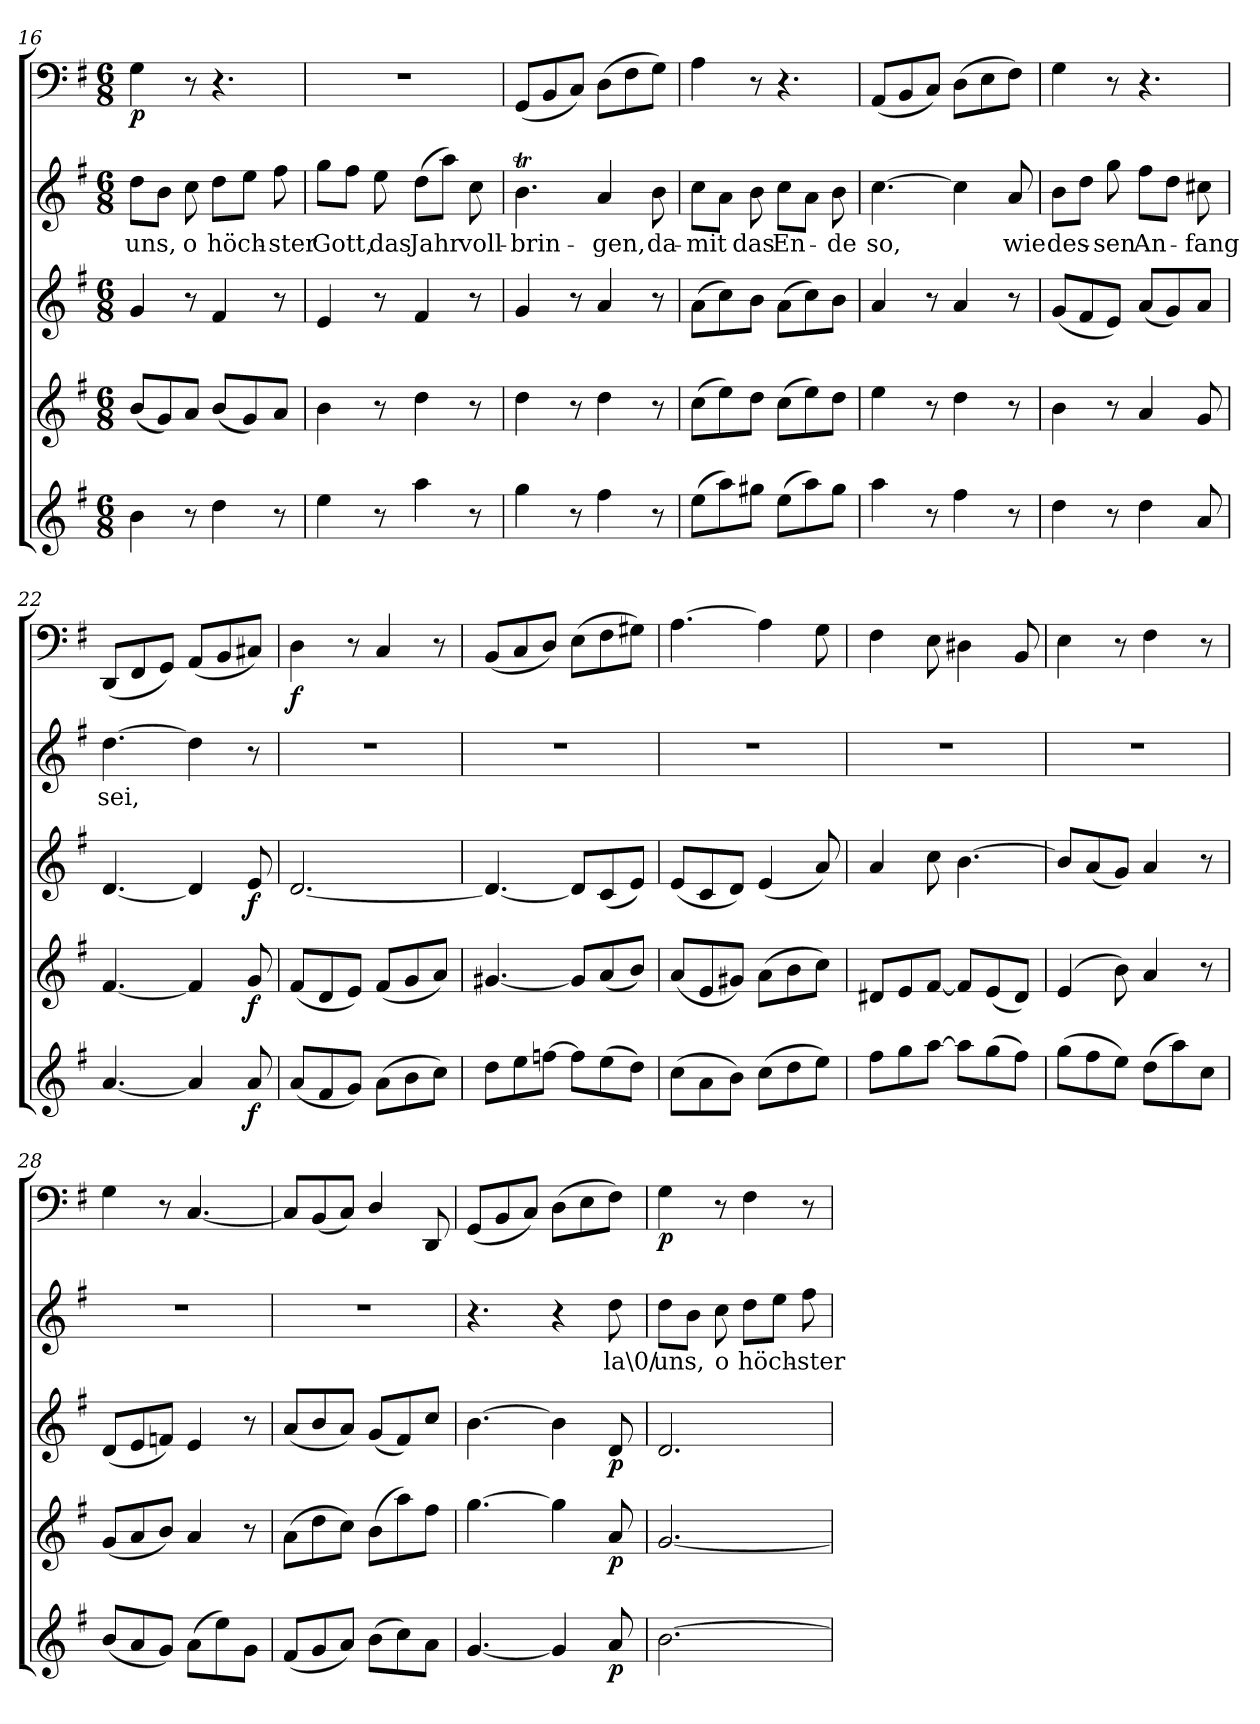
**kern	**dynam	**kern	**dynam	**kern	**dynam	**kern	**text	**kern	**dynam
*part5	*part5	*part4	*part4	*part3	*part3	*part2	*part2	*part1	*part1
*staff5	*staff5	*staff4	*staff4	*staff3	*staff3	*staff2	*staff2	*staff1	*staff1
*clefG2	*	*clefG2	*	*clefG2	*	*clefG2	*	*clefF4	*
*k[f#]	*	*k[f#]	*	*k[f#]	*	*k[f#]	*	*k[f#]	*
*G:	*	*G:	*	*G:	*	*G:	*	*G:	*
*M6/8	*	*M6/8	*	*M6/8	*	*M6/8	*	*M6/8	*
=16	=16	=16	=16	=16	=16	=16	=16	=16	=16
4b\	.	(8b/L	.	4g/	.	8dd\L	uns,	4G\	p
.	.	8g/)	.	.	.	8b\J	.	.	.
8r	.	8a/J	.	8r	.	8cc\	o	8r	.
4dd\	.	(8b/L	.	4f#/	.	8dd\L	höch-	4.r	.
.	.	8g/)	.	.	.	8ee\J	.	.	.
8r	.	8a/J	.	8r	.	8ff#\	-ster	.	.
=17	=17	=17	=17	=17	=17	=17	=17	=17	=17
4ee\	.	4b\	.	4e/	.	8gg\L	Gott,	2.r	.
.	.	.	.	.	.	8ff#\J	.	.	.
8r	.	8r	.	8r	.	8ee\	das	.	.
4aa\	.	4dd\	.	4f#/	.	(8dd\L	Jahr	.	.
.	.	.	.	.	.	8aa\J)	.	.	.
8r	.	8r	.	8r	.	8cc\	voll-	.	.
=18	=18	=18	=18	=18	=18	=18	=18	=18	=18
4gg\	.	4dd\	.	4g/	.	4.bt\	-brin-	(8GG/L	.
.	.	.	.	.	.	.	.	8BB/	.
8r	.	8r	.	8r	.	.	.	8C/J)	.
4ff#\	.	4dd\	.	4a/	.	4a/	-gen,	(8D\L	.
.	.	.	.	.	.	.	.	8F#\	.
8r	.	8r	.	8r	.	8b\	da-	8G\J)	.
=19	=19	=19	=19	=19	=19	=19	=19	=19	=19
(8ee\L	.	(8cc\L	.	(8a\L	.	8cc\L	-mit	4A\	.
8aa\)	.	8ee\)	.	8cc\)	.	8a\J	.	.	.
8gg#X\J	.	8dd\J	.	8b\J	.	8b\	das	8r	.
(8ee\L	.	(8cc\L	.	(8a\L	.	8cc\L	En-	4.r	.
8aa\)	.	8ee\)	.	8cc\)	.	8a\J	.	.	.
8gg#\J	.	8dd\J	.	8b\J	.	8b\	-de	.	.
=20	=20	=20	=20	=20	=20	=20	=20	=20	=20
4aa\	.	4ee\	.	4a/	.	[4.cc\	so,	(8AA/L	.
.	.	.	.	.	.	.	.	8BB/	.
8r	.	8r	.	8r	.	.	.	8C/J)	.
4ff#\	.	4dd\	.	4a/	.	4cc\]	.	(8D\L	.
.	.	.	.	.	.	.	.	8E\	.
8r	.	8r	.	8r	.	8a/	wie	8F#\J)	.
=21	=21	=21	=21	=21	=21	=21	=21	=21	=21
4dd\	.	4b\	.	(8g/L	.	8b\L	des-	4G\	.
.	.	.	.	8f#/	.	8dd\J	.	.	.
8r	.	8r	.	8e/J)	.	8gg\	-sen	8r	.
4dd\	.	4a/	.	(8a/L	.	8ff#\L	An-	4.r	.
.	.	.	.	8g/)	.	8dd\J	.	.	.
8a/	.	8g/	.	8a/J	.	8cc#X\	-fang	.	.
=22	=22	=22	=22	=22	=22	=22	=22	=22	=22
[4.a/	.	[4.f#/	.	[4.d/	.	[4.dd\	sei,	(8DD/L	.
.	.	.	.	.	.	.	.	8FF#/	.
.	.	.	.	.	.	.	.	8GG/J)	.
4a/]	.	4f#/]	.	4d/]	.	4dd\]	.	(8AA/L	.
.	.	.	.	.	.	.	.	8BB/	.
8a/	f	8g/	f	8e/	f	8r	.	8C#X/J)	.
=23	=23	=23	=23	=23	=23	=23	=23	=23	=23
(8a/L	.	(8f#/L	.	[2.d/	.	2.r	.	4D\	f
8f#/	.	8d/	.	.	.	.	.	.	.
8g/J)	.	8e/J)	.	.	.	.	.	8r	.
(8a\L	.	(8f#/L	.	.	.	.	.	4C/	.
8b\	.	8g/	.	.	.	.	.	.	.
8cc\J)	.	8a/J)	.	.	.	.	.	8r	.
=24	=24	=24	=24	=24	=24	=24	=24	=24	=24
8dd\L	.	[4.g#X/	.	4.d/_	.	2.r	.	(8BB/L	.
8ee\	.	.	.	.	.	.	.	8C/	.
[8ffn\J	.	.	.	.	.	.	.	8D/J)	.
8ff\L]	.	8g#/L]	.	8d/L]	.	.	.	(8E\L	.
(8ee\	.	(8a/	.	(8c/	.	.	.	8F#\	.
8dd\J)	.	8b/J)	.	8e/J)	.	.	.	8G#X\J)	.
=25	=25	=25	=25	=25	=25	=25	=25	=25	=25
(8cc\L	.	(8a/L	.	(8e/L	.	2.r	.	[4.A\	.
8a\	.	8e/	.	8c/	.	.	.	.	.
8b\J)	.	8g#X/J)	.	8d/J)	.	.	.	.	.
(8cc\L	.	(8a\L	.	(4e/	.	.	.	4A\]	.
8dd\	.	8b\	.	.	.	.	.	.	.
8ee\J)	.	8cc\J)	.	8a/)	.	.	.	8G\	.
=26	=26	=26	=26	=26	=26	=26	=26	=26	=26
8ff#\L	.	8d#X/L	.	4a/	.	2.r	.	4F#\	.
8gg\	.	8e/	.	.	.	.	.	.	.
[8aa\J	.	[8f#/J	.	8cc\	.	.	.	8E\	.
8aa\L]	.	8f#/L]	.	[4.b\	.	.	.	4D#X\	.
(8gg\	.	(8e/	.	.	.	.	.	.	.
8ff#\J)	.	8d#/J)	.	.	.	.	.	8BB/	.
=27	=27	=27	=27	=27	=27	=27	=27	=27	=27
(8gg\L	.	(4e/	.	8b/L]	.	2.r	.	4E\	.
8ff#\	.	.	.	(8a/	.	.	.	.	.
8ee\J)	.	8b\)	.	8g/J)	.	.	.	8r	.
(8dd\L	.	4a/	.	4a/	.	.	.	4F#\	.
8aa\)	.	.	.	.	.	.	.	.	.
8cc\J	.	8r	.	8r	.	.	.	8r	.
=28	=28	=28	=28	=28	=28	=28	=28	=28	=28
(8b/L	.	(8g/L	.	(8d/L	.	2.r	.	4G\	.
8a/	.	8a/	.	8e/	.	.	.	.	.
8g/J)	.	8b/J)	.	8fn/J)	.	.	.	8r	.
(8a\L	.	4a/	.	4e/	.	.	.	[4.C/	.
8ee\)	.	.	.	.	.	.	.	.	.
8g\J	.	8r	.	8r	.	.	.	.	.
=29	=29	=29	=29	=29	=29	=29	=29	=29	=29
(8f#/L	.	(8a\L	.	(8a/L	.	2.r	.	8C/L]	.
8g/	.	8dd\	.	8b/	.	.	.	(8BB/	.
8a/J)	.	8cc\J)	.	8a/J)	.	.	.	8C/J)	.
(8b\L	.	(8b\L	.	(8g/L	.	.	.	4D/	.
8cc\)	.	8aa\)	.	8f#/)	.	.	.	.	.
8a\J	.	8ff#\J	.	8cc/J	.	.	.	8DD/	.
=30	=30	=30	=30	=30	=30	=30	=30	=30	=30
[4.g/	.	[4.gg\	.	[4.b\	.	4.r	.	(8GG/L	.
.	.	.	.	.	.	.	.	8BB/	.
.	.	.	.	.	.	.	.	8C/J)	.
4g/]	.	4gg\]	.	4b\]	.	4r	.	(8D\L	.
.	.	.	.	.	.	.	.	8E\	.
8a/	p	8a/	p	8d/	p	8dd\	la\0/	8F#\J)	.
=31	=31	=31	=31	=31	=31	=31	=31	=31	=31
[2.b\	.	[2.g/	.	2.d/	.	8dd\L	uns,	4G\	p
.	.	.	.	.	.	8b\J	.	.	.
.	.	.	.	.	.	8cc\	o	8r	.
.	.	.	.	.	.	8dd\L	höch-	4F#\	.
.	.	.	.	.	.	8ee\J	.	.	.
.	.	.	.	.	.	8ff#\	-ster	8r	.
=	=	=	=	=	=	=	=	=	=
*-	*-	*-	*-	*-	*-	*-	*-	*-	*-
